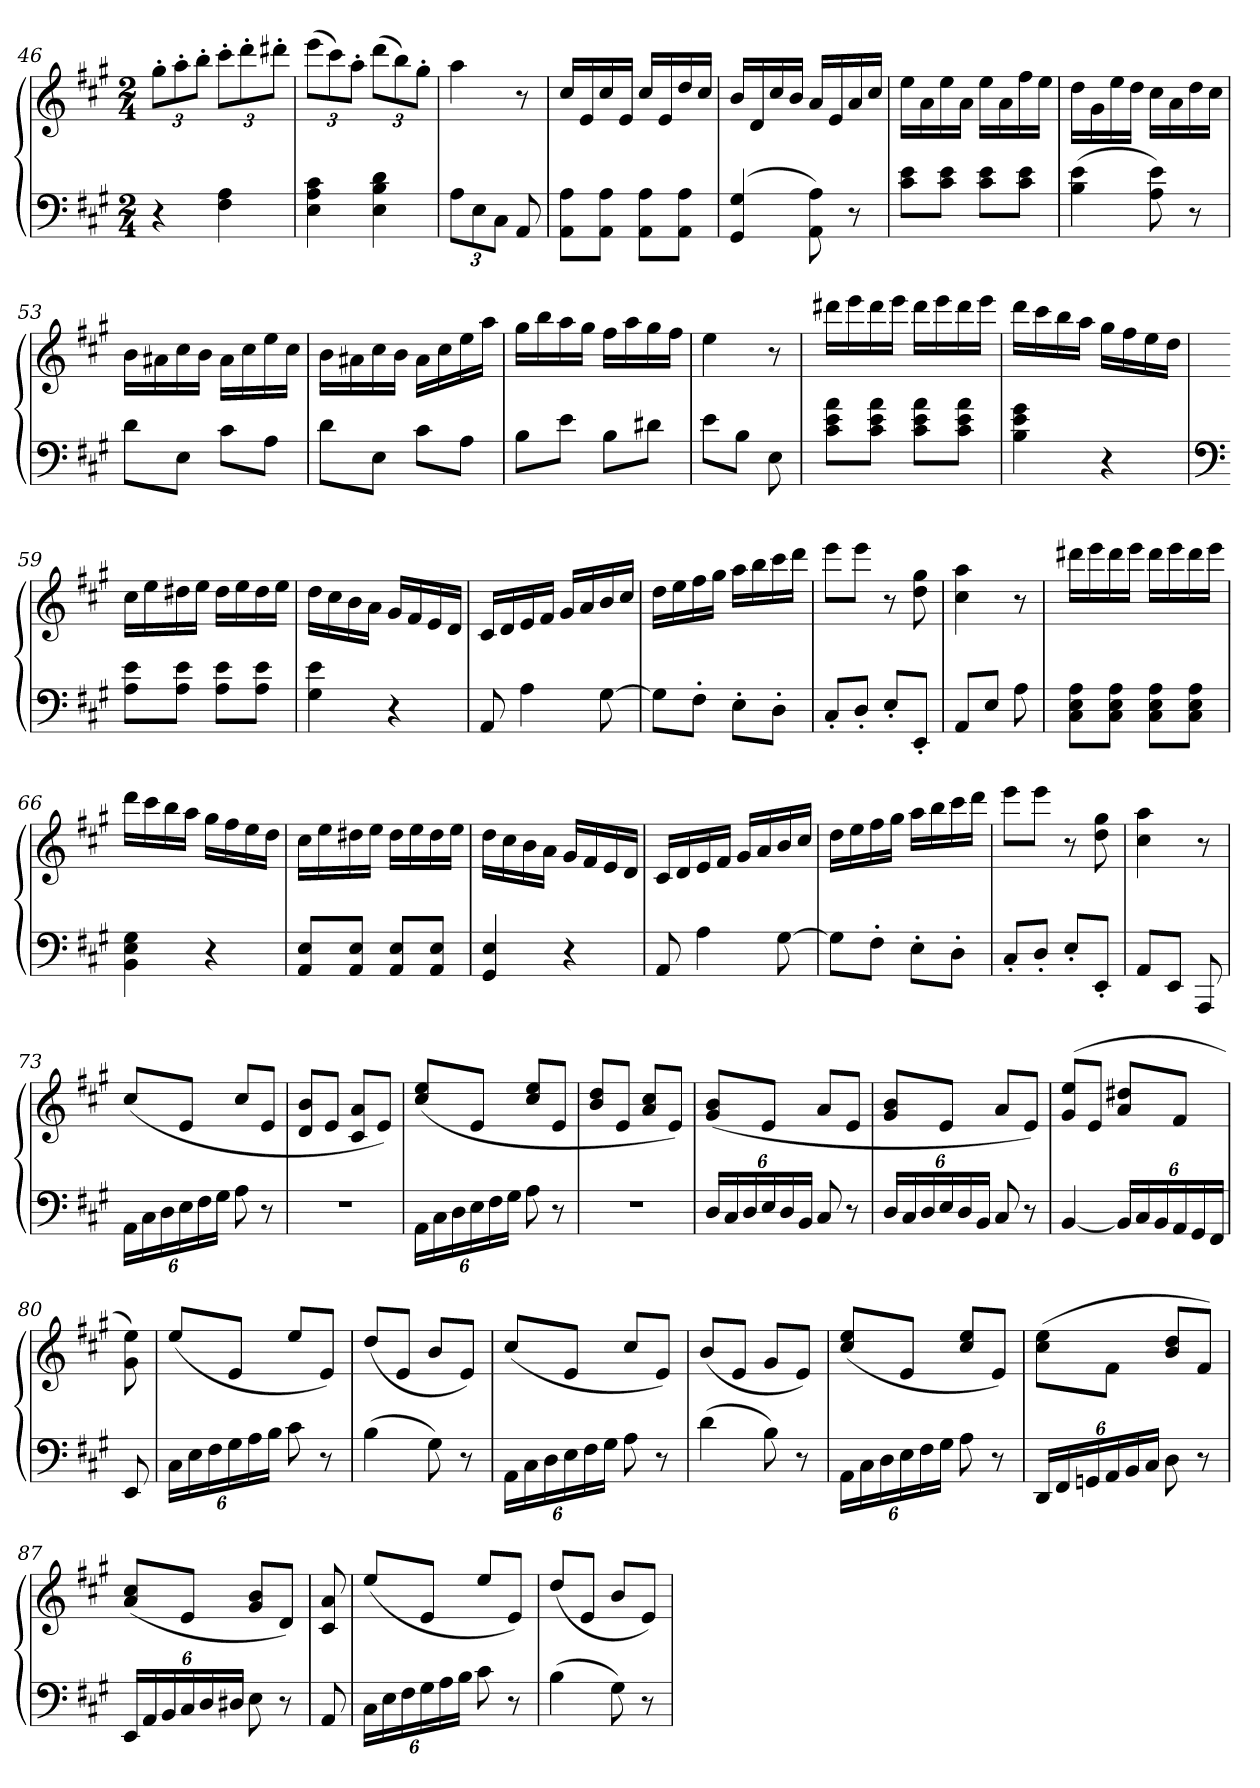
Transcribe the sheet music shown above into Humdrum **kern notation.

**kern	**kern
*part1	*part1
*staff2	*staff1
*clefF4	*clefG2
*k[f#c#g#]	*k[f#c#g#]
*A:	*A:
*M2/4	*M2/4
=46	=46
4r	12gg#'L
.	12aa'
.	12bb'J
4F# 4A	12ccc#'L
.	12ddd'
.	12ddd#X'J
=47	=47
4E 4A 4c#	(12eeeL
.	12ccc#)
.	12aa'J
4E 4B 4d	(12dddL
.	12bb)
.	12gg#'J
=48	=48
12AL	4aa
12E	.
12C#J	.
8AA	8r
=49	=49
8AA 8AL	16cc#LL
.	16e
8AA 8AJ	16cc#
.	16eJJ
8AA 8AL	16cc#LL
.	16e
8AA 8AJ	16dd
.	16cc#JJ
=50	=50
(4GG# 4G#	16bLL
.	16d
.	16cc#
.	16bJJ
8AA 8A)	16aLL
.	16e
8r	16a
.	16cc#JJ
=51	=51
8c# 8eL	16eeLL
.	16a
8c# 8eJ	16ee
.	16aJJ
8c# 8eL	16eeLL
.	16a
8c# 8eJ	16ff#
.	16eeJJ
=52	=52
(4B 4e	16ddLL
.	16g#
.	16ee
.	16ddJJ
8A 8e)	16cc#LL
.	16a
8r	16dd
.	16cc#JJ
=53	=53
8dL	16bLL
.	16a#X
8EJ	16cc#
.	16bJJ
8c#L	16a#LL
.	16cc#
8AJ	16ee
.	16cc#JJ
=54	=54
8dL	16bLL
.	16a#X
8EJ	16cc#
.	16bJJ
8c#L	16a#LL
.	16cc#
8AJ	16ee
.	16aaJJ
=55	=55
8BL	16gg#LL
.	16bb
8eJ	16aa
.	16gg#JJ
8BL	16ff#LL
.	16aa
8d#XJ	16gg#
.	16ff#JJ
=56	=56
8eL	4ee
8BJ	.
8E	8r
=57	=57
8c# 8e 8aL	16ddd#XLL
.	16eee
8c# 8e 8aJ	16ddd#
.	16eeeJJ
8c# 8e 8aL	16ddd#LL
.	16eee
8c# 8e 8aJ	16ddd#
.	16eeeJJ
=58	=58
4B 4e 4g#	16dddLL
.	16ccc#
.	16bb
.	16aaJJ
4r	16gg#LL
.	16ff#
.	16ee
.	16ddJJ
=59	=59
*clefF4	*
8A 8eL	16cc#LL
.	16ee
8A 8eJ	16dd#X
.	16eeJJ
8A 8eL	16dd#LL
.	16ee
8A 8eJ	16dd#
.	16eeJJ
=60	=60
4G# 4e	16ddLL
.	16cc#
.	16b
.	16aJJ
4r	16g#LL
.	16f#
.	16e
.	16dJJ
=61	=61
8AA	16c#LL
.	16d
4A	16e
.	16f#JJ
.	16g#LL
.	16a
[8G#	16b
.	16cc#JJ
=62	=62
8G#L]	16ddLL
.	16ee
8F#'J	16ff#
.	16gg#JJ
8E'L	16aaLL
.	16bb
8D'J	16ccc#
.	16dddJJ
=63	=63
8C#'L	8eeeL
8D'J	8eeeJ
8E'L	8r
8EE'J	8dd 8gg#
=64	=64
8AAL	4cc# 4aa
8EJ	.
8A	8r
=65	=65
8C# 8E 8AL	16ddd#XLL
.	16eee
8C# 8E 8AJ	16ddd#
.	16eeeJJ
8C# 8E 8AL	16ddd#LL
.	16eee
8C# 8E 8AJ	16ddd#
.	16eeeJJ
=66	=66
4BB 4E 4G#	16dddLL
.	16ccc#
.	16bb
.	16aaJJ
4r	16gg#LL
.	16ff#
.	16ee
.	16ddJJ
=67	=67
8AA 8EL	16cc#LL
.	16ee
8AA 8EJ	16dd#X
.	16eeJJ
8AA 8EL	16dd#LL
.	16ee
8AA 8EJ	16dd#
.	16eeJJ
=68	=68
4GG# 4E	16ddLL
.	16cc#
.	16b
.	16aJJ
4r	16g#LL
.	16f#
.	16e
.	16dJJ
=69	=69
8AA	16c#LL
.	16d
4A	16e
.	16f#JJ
.	16g#LL
.	16a
[8G#	16b
.	16cc#JJ
=70	=70
8G#L]	16ddLL
.	16ee
8F#'J	16ff#
.	16gg#JJ
8E'L	16aaLL
.	16bb
8D'J	16ccc#
.	16dddJJ
=71	=71
8C#'L	8eeeL
8D'J	8eeeJ
8E'L	8r
8EE'J	8dd 8gg#
=72	=72
8AAL	4cc# 4aa
8EEJ	.
8AAA	8r
=73	=73
24AALL	(8cc#L
24C#	.
24D	.
24E	8eJ
24F#	.
24G#JJ	.
8A	8cc#L
8r	8eJ
=74	=74
2r	8d 8bL
.	8eJ
.	8c# 8aL
.	8eJ)
=75	=75
24AALL	(8cc# 8eeL
24C#	.
24D	.
24E	8eJ
24F#	.
24G#JJ	.
8A	8cc# 8eeL
8r	8eJ
=76	=76
2r	8b 8ddL
.	8eJ
.	8a 8cc#L
.	8eJ)
=77	=77
24DLL	(8g# 8bL
24C#	.
24D	.
24E	8eJ
24D	.
24BBJJ	.
8C#	8aL
8r	8eJ
=78	=78
24DLL	8g# 8bL
24C#	.
24D	.
24E	8eJ
24D	.
24BBJJ	.
8C#	8aL
8r	8eJ)
=79	=79
[4BB	(8g# 8eeL
.	8eJ
24BBLL]	8a 8dd#XL
24C#	.
24BB	.
24AA	8f#J
24GG#	.
24FF#JJ	.
=80	=80
8EE	8g# 8ee)
=81	=81
24C#LL	(8eeL
24E	.
24F#	.
24G#	8eJ
24A	.
24BJJ	.
8c#	8eeL
8r	8eJ)
=82	=82
(4B	(8ddL
.	8eJ
8G#)	8bL
8r	8eJ)
=83	=83
24AALL	(8cc#L
24C#	.
24D	.
24E	8eJ
24F#	.
24G#JJ	.
8A	8cc#L
8r	8eJ)
=84	=84
(4d	(8bL
.	8eJ
8B)	8g#L
8r	8eJ)
=85	=85
24AALL	(8cc# 8eeL
24C#	.
24D	.
24E	8eJ
24F#	.
24G#JJ	.
8A	8cc# 8eeL
8r	8eJ)
=86	=86
24DDLL	(8cc# 8eeL
24FF#	.
24GGn	.
24AA	8f#J
24BB	.
24C#JJ	.
8D	8b 8ddL
8r	8f#J)
=87	=87
24EELL	(8a 8cc#L
24AA	.
24BB	.
24C#	8eJ
24D	.
24D#XJJ	.
8E	8g# 8bL
8r	8dJ)
=88	=88
8AA	8c# 8a
=89	=89
24C#LL	(8eeL
24E	.
24F#	.
24G#	8eJ
24A	.
24BJJ	.
8c#	8eeL
8r	8eJ)
=90	=90
(4B	(8ddL
.	8eJ
8G#)	8bL
8r	8eJ)
=	=
*-	*-
